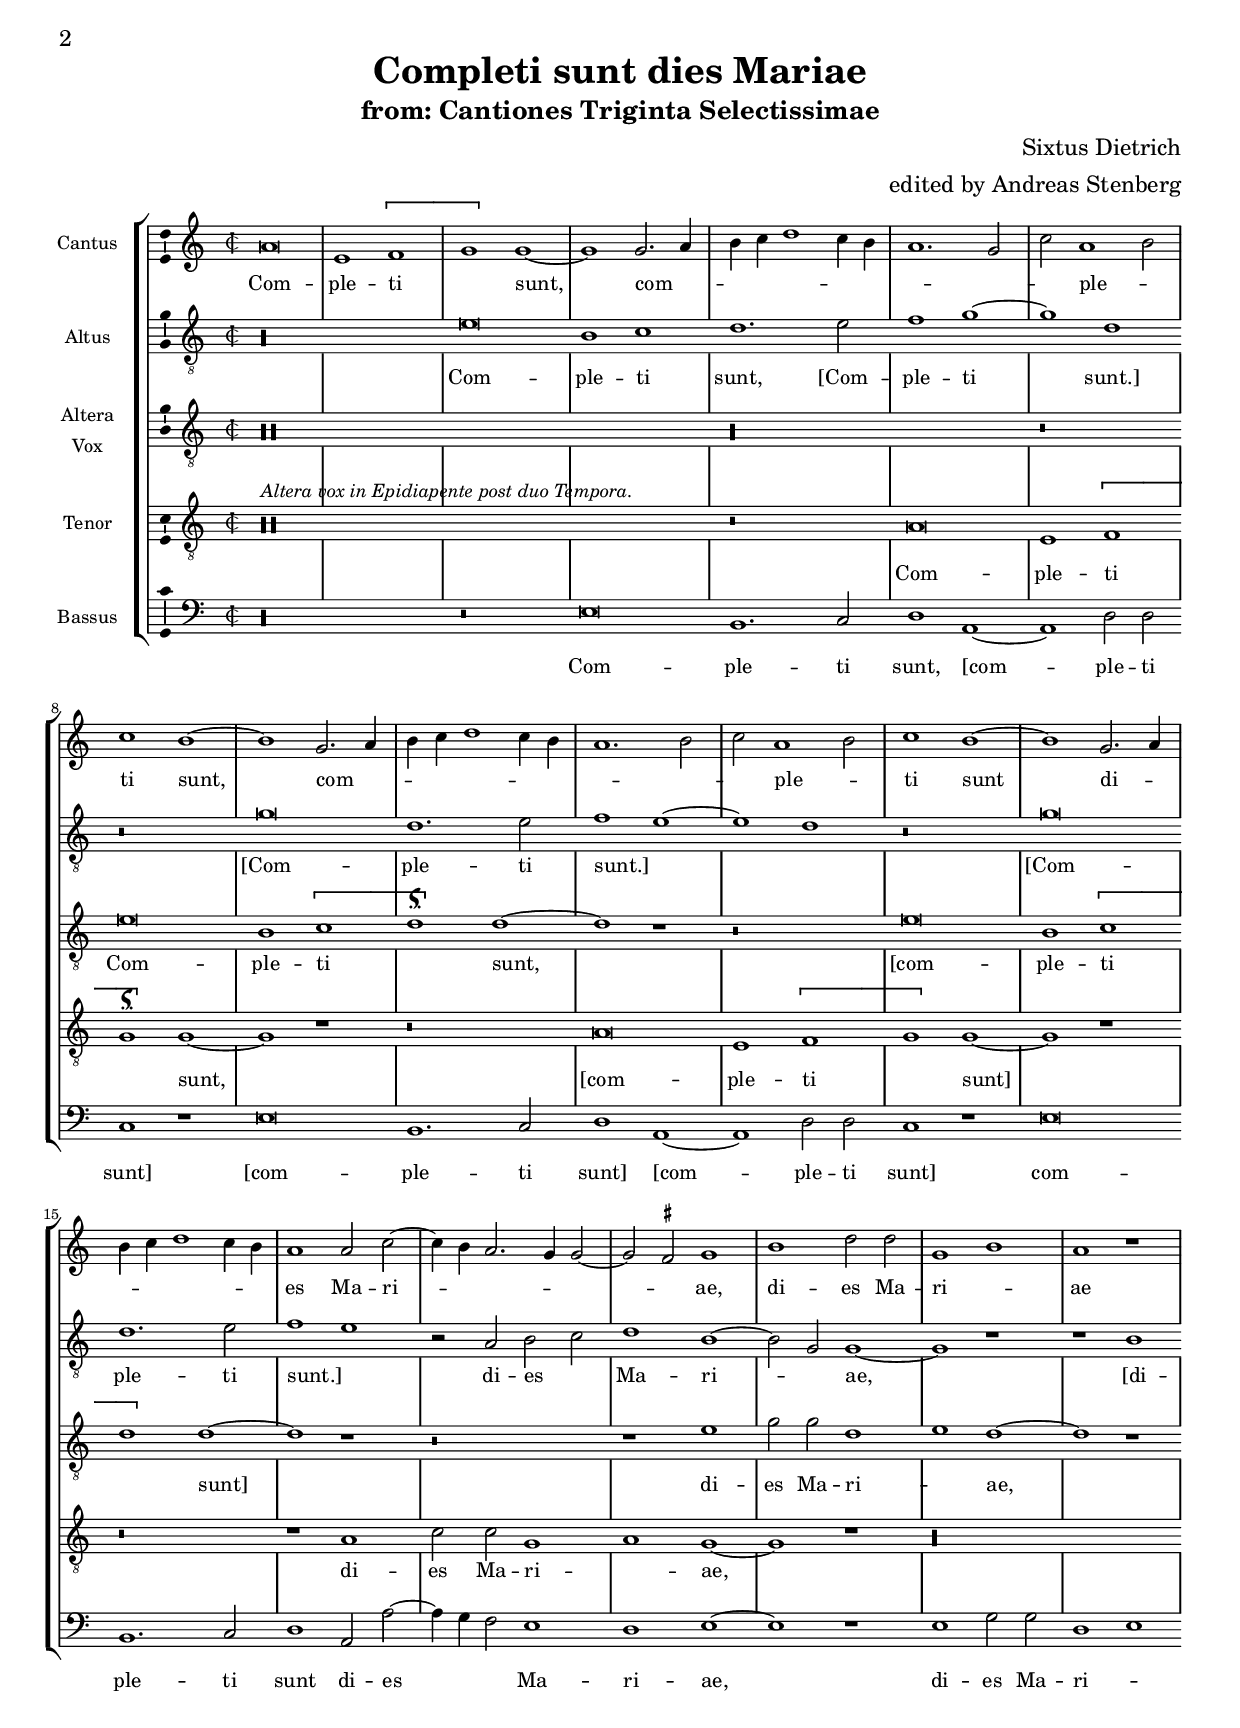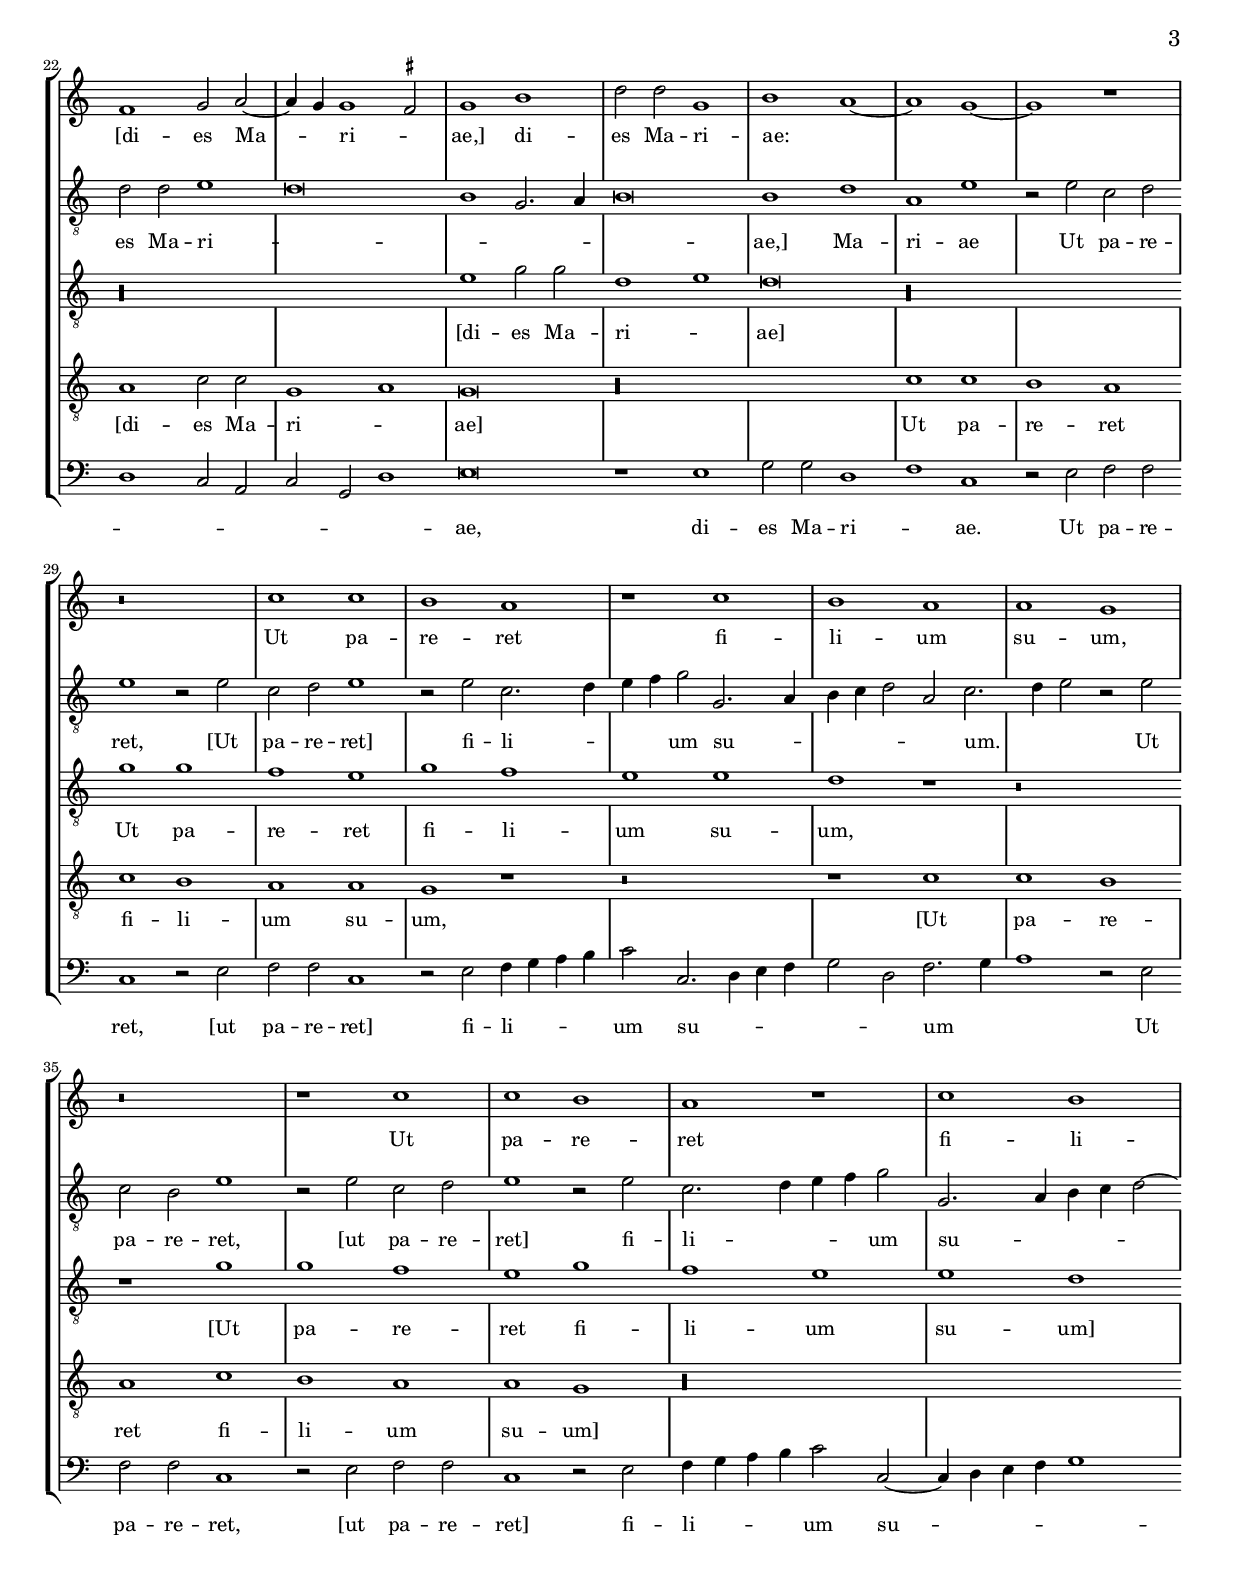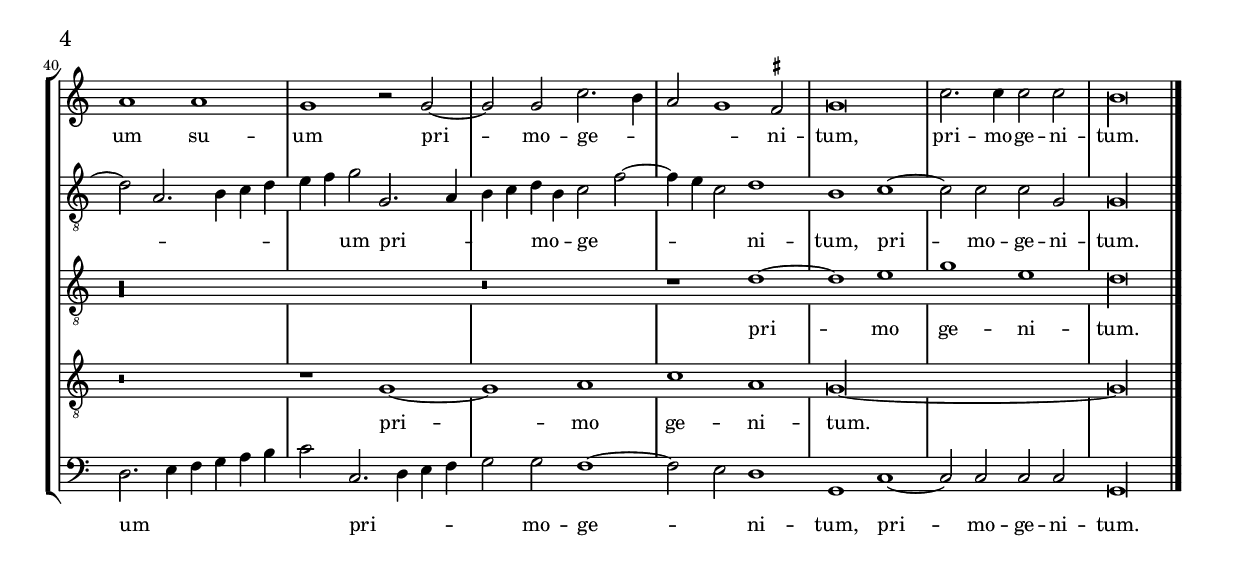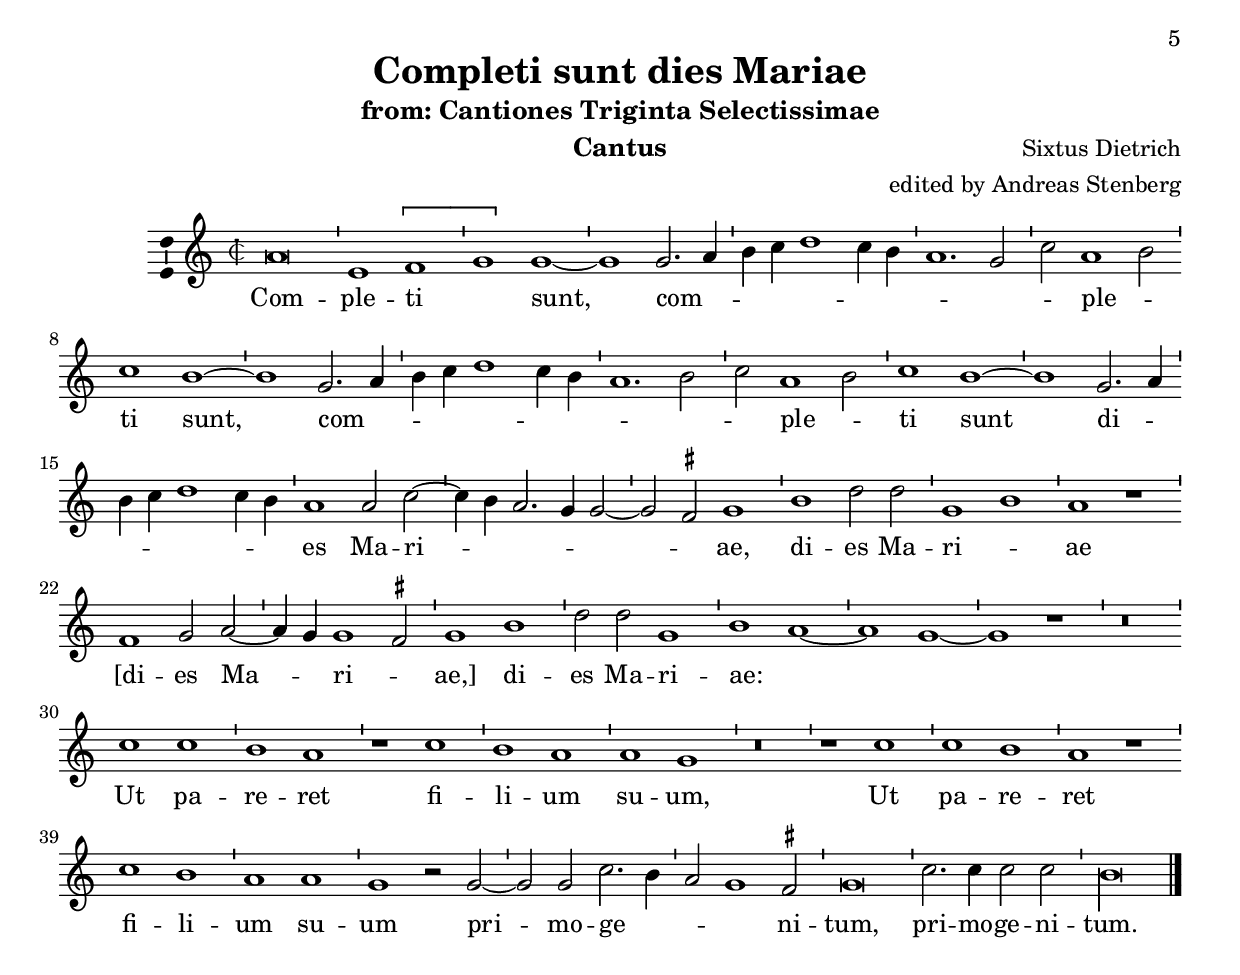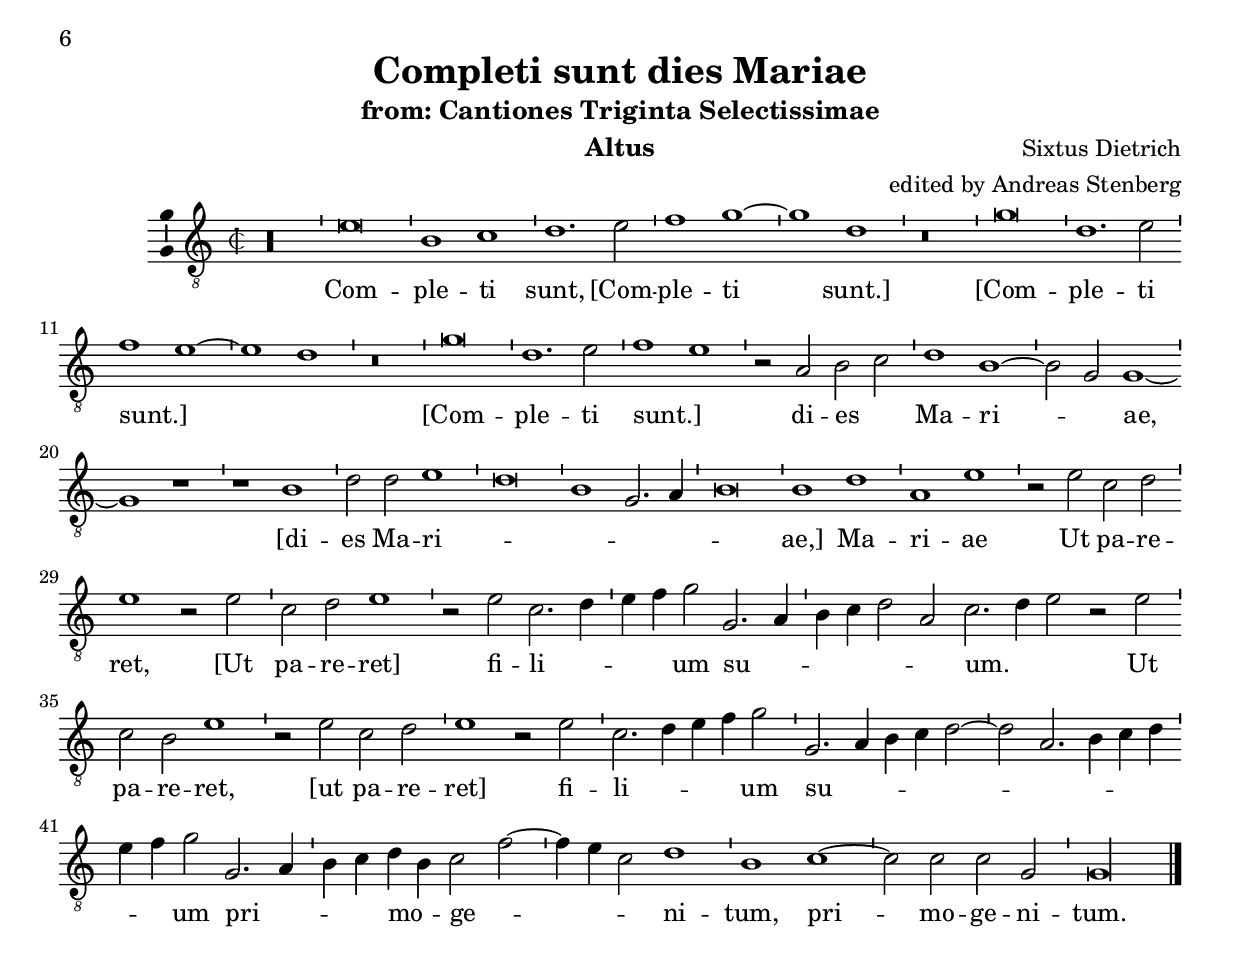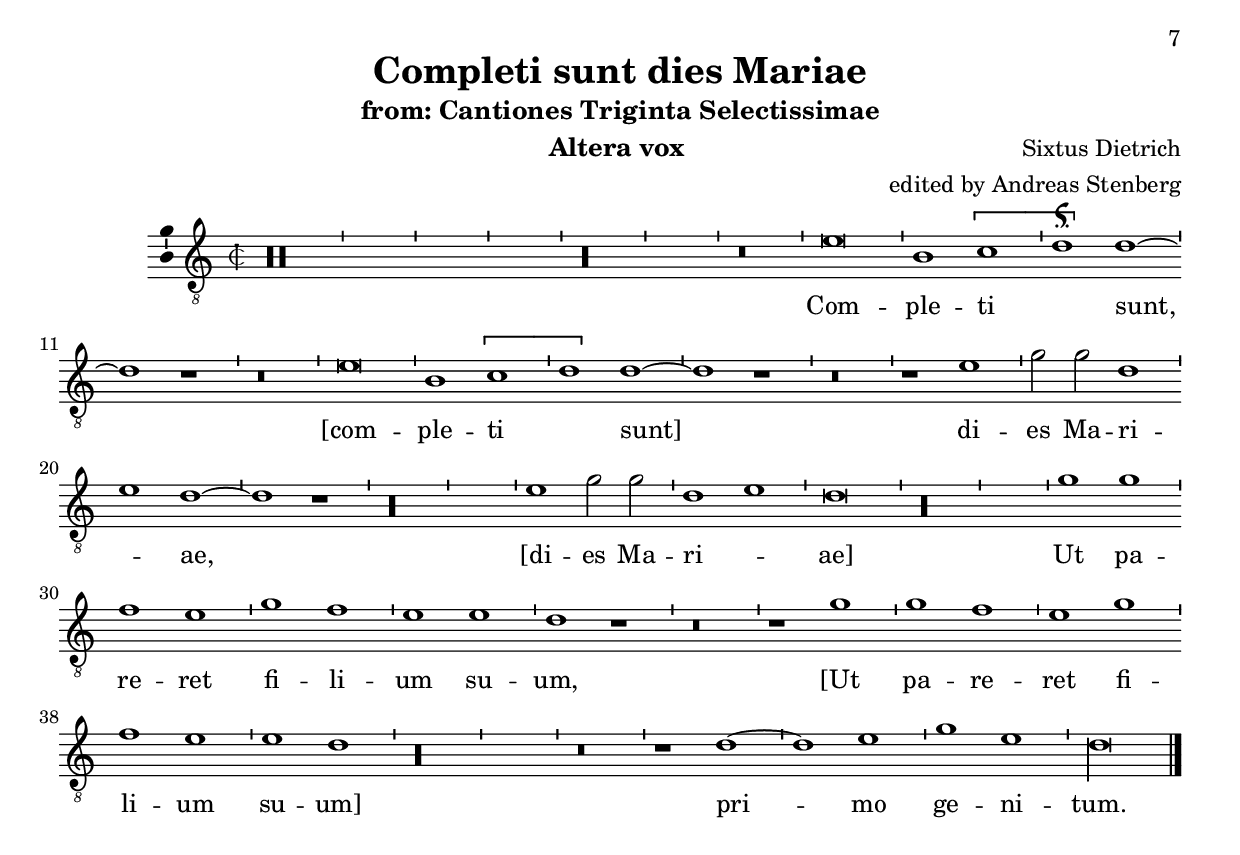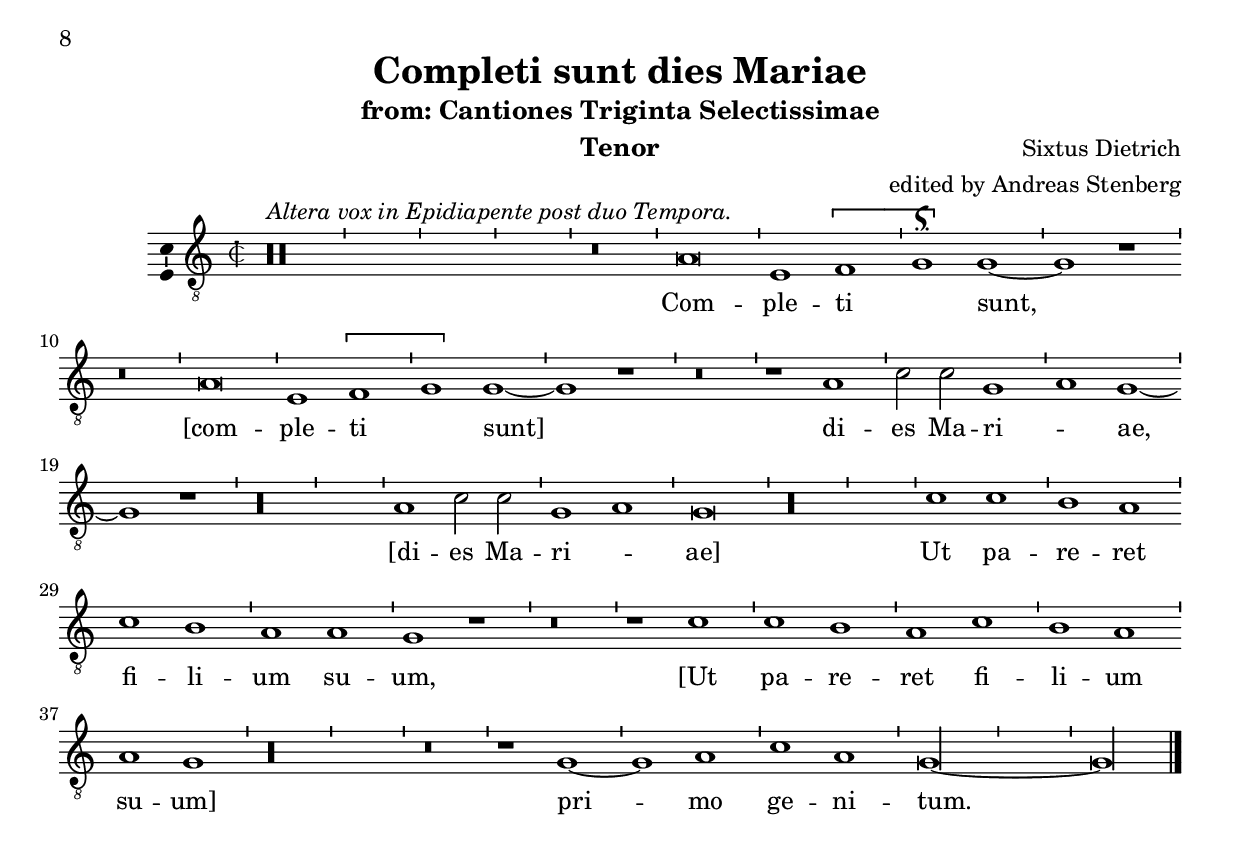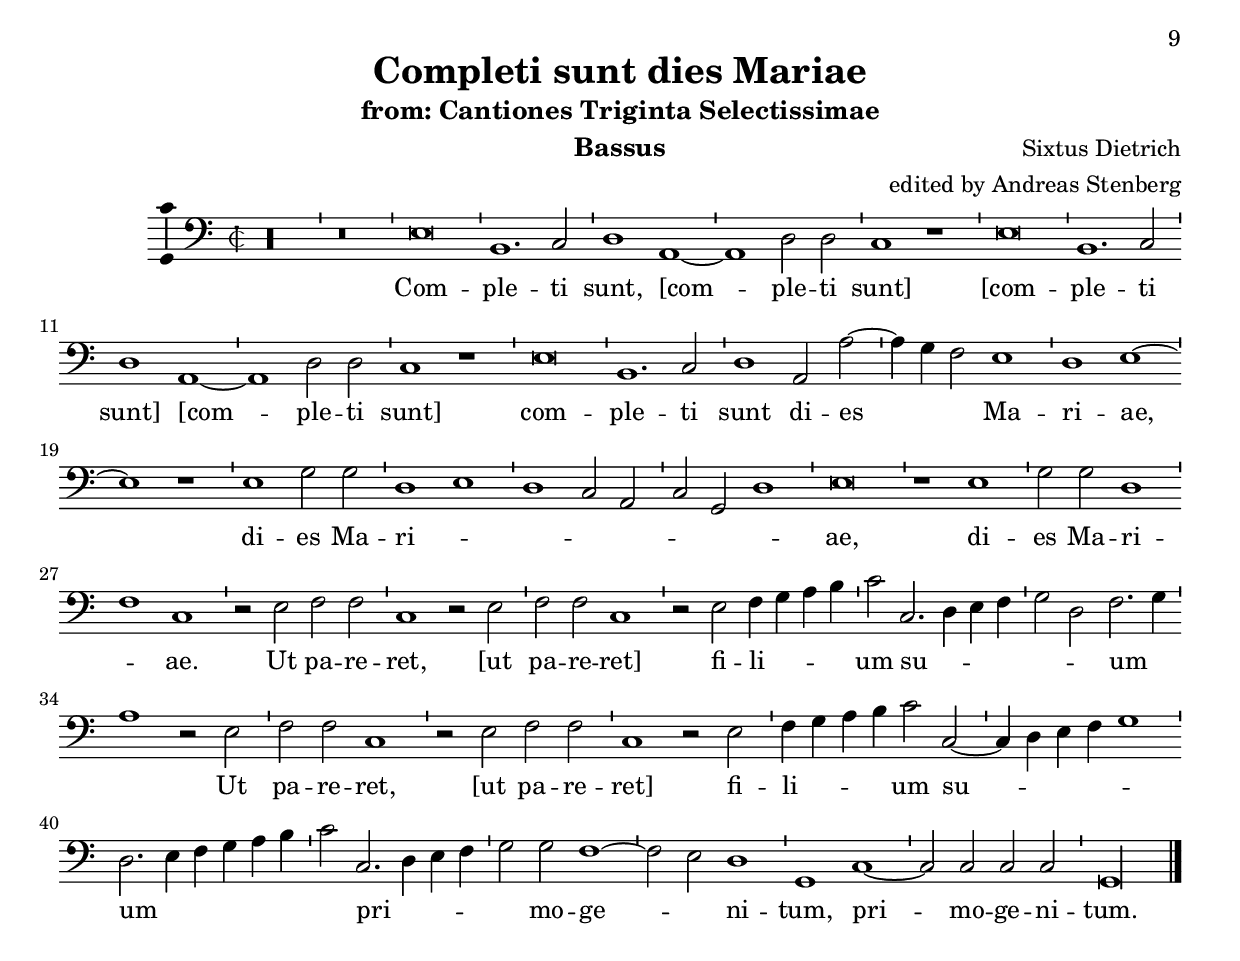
\version "2.18.2"
\language "deutsch"
\paper {
  ragged-bottom = ##t
  ragged-last-bottom = ##t
  print-all-headers = ##t
  page-breaking = #ly:minimal-breaking
}
% #(set-global-staff-size 18)
ficta = { \once \set  suggestAccidentals =##t }

\header {
  title = "Completi sunt dies Mariae"
  subtitle = "from: Cantiones Triginta Selectissimae"
  composer = "Sixtus Dietrich"
  arranger = "edited by Andreas Stenberg"
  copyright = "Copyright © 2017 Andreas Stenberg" 
}

global = {
  \key c \major
  \override Staff.TimeSignature.style = #'mensural  
  \time 2/2
  \set Timing.measureLength =#(ly:make-moment 8/4)
  \hide Slur
}

soprano = \relative c'' {
  \global
  % Music follows here.
% \hide Staff.BarLine 
 %% page 1 system 1
  \undo \hide Staff.BarLine
 a\breve
 e1 \[f1( 
 g1)\] g1~
 g1 g2.( a4
 h4 c4 d1 c4 h4
 a1. g2
 c2) a1( h2)
 c1 h1~
 h1 g2.( a4
 h4 c4
 %% page 1 system 2
 d1 c4 h4 
 a1. h2
 c2) a1( h2)
 c1 h1~
 h1 g2.( a4 
 h4 c4 d1 c4 h4) 
 a1 a2 c2~( 
 c4 h4 a2. g4  g2~
 g2 \ficta fis2) g1
 h1 d2 d2
 %% page 1 system 3
 g,1( h1)
 a1 r1
 f1 g2 a2~(
 a4 g4) g1( \ficta fis2)
 g1 h1
 d2 d2 g,1
 h1( a1~
 a1 g1~
 g1) r1
 r\breve
 c1 c1
 h1 a1
 r1 c1
 h1 a1 
 a1 g1
 r\breve
 r1 c1
 %% page 1 system 4
 c1 h1
 a1 r1
 c1 h1 
 a1 a1
 g1 r2 g2 ~
 g2 g2 c2.( h4
 a2 g1 ) \ficta fis2
 g\breve
 c2. c4 c2 c2
 %h\breve~
 \cadenzaOn
 h\longa
 \undo \hide Staff.BarLine
 \bar "|."
}

alto = \relative c' {
  \global
  % Music follows here.
  %% page 1 system 1
  r\longa
  e\breve
  h1 c1
  d1. e2
  f1 g1~
  g1 d1
  r\breve
  g\breve
  d1. e2
  f1( e1~
  e1 d1)
  r\breve
  g\breve
  d1. e2
  f1( e1)
  r2 a,2
  %% page 1 system 2
  h2( c2) 
  d1h1~(
  h2 g2) g1~
  g1 r1
  r1 h1
  d2 d2 e1(
  d\breve
  h1 g2. a4
  h\breve)
  h1 d1 
  a1 e'1
  r2 e2 c2 d2
  e1 r2 e2
  c2 d2 e1
  r2 e2
  %% page 1 system 3
  c2.( d4 e4 f4) g2
  g,2.( a4 h4 c4 d2
  a2) c2.( d4 e2)
  r2 e2 c2 h2
  e1 r2 e2
  c2 d2 e1
  r2 e2 c2.( d4
  e4 f4) g2
  %% page 1 system 4
  g,2.( a4 h4 c4 d2~
  d2 a2. h4 c4 d4
  e4 f4) g2 g,2.( a4
  h4 c4) d4( h4) c2( f2~
  f4 e4 c2) d1
  h1 c1~
  c2 c2 c2 g2
 \cadenzaOn
g\longa
 \undo \hide Staff.BarLine
 \bar "|."
}

tenor = \relative c' {
  \global
  % Music follows here.
  %% p.1 s.1
  \tag #'ten {
  r\maxima^\markup { \italic "Altera vox in Epidiapente post duo Tempora." }
  r\breve
  }
  \tag #'tenII {
  r\maxima
 r\longa
 r\breve
  }
  a\breve
  e1 \[f1(
  g1)^\signumcongruentiae \]  g1~
  g1 r1
  r\breve
  a\breve
  e1 \[f1(
  g1)\] g1~
  g1 r1
  r\breve
  r1 a1
  c2 c2 g1(
  a1) g1~
  g1 r1
  r\longa
  a1 c2 c2
  g1( 
  %% page 1 system 2
  a1)
  g\breve
  r\longa
  c1 c1
  h1 a1
  c1 h1
  a1 a1
  g1 r1
  r\breve
  r1 c1
  c1 h1
  a1 c1
  h1 a1 
  a1 g1
  r\longa
  r\breve
  r1 g1~
  g1 a1 
  c1 a1
  \tag #'ten { g\longa~ }
 \cadenzaOn
g\longa
 \undo \hide Staff.BarLine
 \bar "|."
}
diatonicScale = \relative c' { e f g a h c d e f g  }
tenorII = \relative c' {
  \global
  % Music follows here.
  %% page 1, system 1
  \modalTranspose e h   \diatonicScale   \tenor 

%\cadenzaOn

 \undo \hide Staff.BarLine
 \bar "|."
}
bass =  \relative c {
  \global
  % Music follows here.
  %% page 1 system 1
  r\longa
  r\breve
  e\breve
  h1. c2
  d1 a1~
  a1 d2 d2 
  c1 r1 
  e\breve
  h1. c2 
  d1 a1~
  a1 d2 d2 
  c1 r1 
  e\breve
  h1. c2
  d1
  
  %% page 1 system 2
  a2 a'2~(
  a4 g4 f2) e1
  d1 e1~
  e1 r1
  e1 g2 g2
  d1( e1
  d1 c2 a2
  c2 g2 d'1)
  e\breve
  r1 e1
  g2 g2 d1(
  f1) c1 
  r2 e2 f2 f2 
  c1
  
  %% page 1 system 3
  r2 e2
  f2 f2 c1
  r2 e2 f4( g4 a4 h4)
  c2 c,2.( d4 e4 f4 
  g2 d2) f2.( g4
  a1)  r2 e2
  f2 f2 c1
  r2 e2 f2 f2 
  c1
  
  %% page 1 system 4
  r2 e2
  f4( g4 a4 h4) c2 c,2~(
  c4 d4 e4 f4 g1)
  d2.( e4 f4 g4 a4 h4
  c2) c,2.( d4 e4 f4 
  g2) g2 f1~(
  f2 e2) d1
  g,1 c1~
  c2 c2 c2 c2 
\cadenzaOn
g\longa
 \undo \hide Staff.BarLine
 \bar "|."
}

sopranoVerse = \lyricmode {
  % Lyrics follow here.
 Com -- ple -- ti sunt,
 com -- ple -- ti sunt,
 com -- ple -- ti sunt di -- es Ma -- ri -- ae,
 di -- es Ma  -- ri -- ae
 [di -- es Ma -- ri -- ae,]
 di -- es Ma -- ri -- ae: 
 Ut pa -- re --  ret fi -- li -- um su -- um,
 Ut pa -- re -- ret fi -- li -- um su -- um pri -- mo -- ge -- ni -- tum, 
 pri -- mo -- ge -- ni -- tum.
}

altoVerse = \lyricmode {
  % Lyrics follow here.
  Com -- ple -- ti sunt,
  [Com -- ple -- ti sunt.]
  [Com -- ple -- ti sunt.]
  [Com -- ple -- ti sunt.]
  di -- es Ma -- ri -- ae,
  [di -- es Ma -- ri -- ae,] 
  Ma -- ri -- ae
  Ut pa -- re -- ret,
  [Ut pa -- re -- ret] fi -- li -- um su -- um.
  Ut pa -- re -- ret,
  [ut pa -- re -- ret] fi -- li -- um su -- um
  pri -- mo -- ge -- ni -- tum, pri -- mo -- ge -- ni -- tum.
}

tenorVerse = \lyricmode {
  % Lyrics follow here.
 Com -- ple -- ti sunt, 
 [com -- ple -- ti sunt] 
 di -- es Ma -- ri -- ae,
 [di -- es Ma -- ri -- ae]
Ut pa -- re --  ret fi -- li -- um su -- um,
[Ut pa -- re -- ret fi -- li -- um su -- um]
pri -- mo  ge -- ni -- tum.
}

bassVerse = \lyricmode {
  % Lyrics follow here.
   Com -- ple -- ti sunt, 
  \repeat unfold 3 { [com -- ple -- ti sunt] }
  com -- ple -- ti sunt 
  di -- es Ma -- ri -- ae,
  di -- es Ma -- ri -- ae,
  di -- es Ma -- ri -- ae.
  Ut pa -- re -- ret, 
  [ut pa -- re -- ret] fi -- li -- um su -- um
  Ut pa -- re -- ret, 
  [ut pa -- re -- ret] fi -- li -- um su -- um
  pri -- mo -- ge -- ni -- tum, pri -- mo -- ge -- ni -- tum. 
}

rehearsalMidi = #
(define-music-function
 (parser location name midiInstrument lyrics) (string? string? ly:music?)
 #{
   \unfoldRepeats <<
     \new Staff = "soprano" \new Voice = "soprano" { \soprano }
     \new Staff = "alto" \new Voice = "alto" { \alto }
     \new Staff = "tenor" \new Voice = "tenor" { \keepWithTag #'ten \tenor }
     \new Staff = "Altera_vox" \new Voice = "Altera_vox" { \keepWithTag #'tenII \tenorII }
     \new Staff = "bass" \new Voice = "bass" { \bass }
     \context Staff = $name {
       \set Score.midiMinimumVolume = #0.5
       \set Score.midiMaximumVolume = #0.5
       \set Score.midiInstrument = "choir aahs"
       \set Score.tempoWholesPerMinute = #(ly:make-moment 60 1)
       \set Staff.midiMinimumVolume = #0.8
       \set Staff.midiMaximumVolume = #1.0
       \set Staff.midiInstrument = $midiInstrument
     }
     \new Lyrics \with {
       alignBelowContext = $name
     } \lyricsto $name $lyrics
   >>
 #})

\score {
  \new StaffGroup <<
    \new Staff \with {
      midiInstrument = "choir aahs"
      instrumentName = "Cantus"
      \consists "Ambitus_engraver"
    } {  \hide Staff.BarLine 
 \soprano }
    \addlyrics { \sopranoVerse }
    \new Staff \with {
      midiInstrument = "choir aahs"
      instrumentName = "Altus"
      \consists "Ambitus_engraver"
    } { \clef "treble_8"   \hide Staff.BarLine 
  \alto }
    \addlyrics { \altoVerse }
    \new Staff \with {
      midiInstrument = "choir aahs"
      instrumentName = \markup { 
        \center-column { 
          "Altera" 
          "Vox" 
        }
      }
      \consists "Ambitus_engraver"
    } { \clef "treble_8"   \hide Staff.BarLine 
        \keepWithTag #'tenII
\tenorII }
    \addlyrics { \removeWithTag #'tenI \tenorVerse }
    \new Staff \with {
      midiInstrument = "choir aahs"
      instrumentName = "Tenor"
      \consists "Ambitus_engraver"
    } { \clef "treble_8"   \hide Staff.BarLine 
        \keepWithTag #'ten
\tenor }
    \addlyrics { \tenorVerse }
    \new Staff \with {
      midiInstrument = "choir aahs"
      instrumentName = "Bassus"
      \consists "Ambitus_engraver"
    } { \clef bass   \hide Staff.BarLine 
\bass }
    \addlyrics { \bassVerse }
  >>
  \layout { #(layout-set-staff-size 16) }
  \midi {
    \tempo 1=60
  }
  \header {
    piece = ""
    breakbefore = ##t
  }
}

\score {
    \new Staff \with {
      midiInstrument = "choir aahs"
 %     instrumentName = "Cantus"
      \consists "Ambitus_engraver"
    } { \set Timing.defaultBarType = "'" \compressFullBarRests  \soprano }
    \addlyrics { \sopranoVerse }
  \layout { #(layout-set-staff-size 20)}
  \header {
   instrument = "Cantus"
    breakbefore = ##t
  }
}

\score {
    \new Staff \with {
      midiInstrument = "choir aahs"
%      instrumentName = "Altus"
      \consists "Ambitus_engraver"
    } { \clef "treble_8" \set Timing.defaultBarType =  "'"  \compressFullBarRests \alto }
    \addlyrics { \altoVerse }
  \layout { #(layout-set-staff-size 20)}
    \header {
    instrument = "Altus"
    breakbefore = ##t
  }
}

\score {
    \new Staff \with {
      midiInstrument = "choir aahs"
%      instrumentName = "Altera Vox"
      \consists "Ambitus_engraver"
    } { \clef "treble_8" \set Timing.defaultBarType = "'" \keepWithTag #'tenII  \tenorII }
    \addlyrics { \removeWithTag #'tenI \tenorVerse }
  \layout { #(layout-set-staff-size 20)}
  \header {
    instrument = "Altera vox "
    breakbefore = ##t
  }
}

\score {
  \new StaffGroup <<
    \new Staff \with {
      midiInstrument = "choir aahs"
%      instrumentName = "Tenor"
      \consists "Ambitus_engraver"
    } { \clef "treble_8" \set Timing.defaultBarType =  "'"  \keepWithTag #'ten \tenor }
    \addlyrics { \tenorVerse }
  >>
  \layout { #(layout-set-staff-size 20)}
  \header {
    instrument = "Tenor"
    breakbefore = ##t
  }
}

\score {
    \new Staff \with {
      midiInstrument = "choir aahs"
%      instrumentName = "Bass"
      \consists "Ambitus_engraver"
    } { \clef bass \set Timing.defaultBarType = "'" \compressFullBarRests \bass }
    \addlyrics { \bassVerse }
  \layout { #(layout-set-staff-size 20)}
  \header {
    instrument = "Bassus"
    breakbefore = ##t
  }
}

% Rehearsal MIDI files:
\book {
  \bookOutputSuffix "soprano"
  \score {
    \rehearsalMidi "soprano" "soprano sax" \sopranoVerse
    \midi { }
  }
}

\book {
  \bookOutputSuffix "alto"
  \score {
    \rehearsalMidi "alto" "soprano sax" \altoVerse
    \midi { }
  }
}

\book {
  \bookOutputSuffix "tenor"
  \score {
    \rehearsalMidi "tenor" "tenor sax" \tenorVerse
    \midi { }
  }
}
\book {
  \bookOutputSuffix "Altera_vox"
  \score {
    \rehearsalMidi "Altera_vox" "tenor sax" \tenorVerse
    \midi { }
  }
}

\book {
  \bookOutputSuffix "bass"
  \score {
    \rehearsalMidi "bass" "tenor sax" \bassVerse
    \midi { }
  }
}

